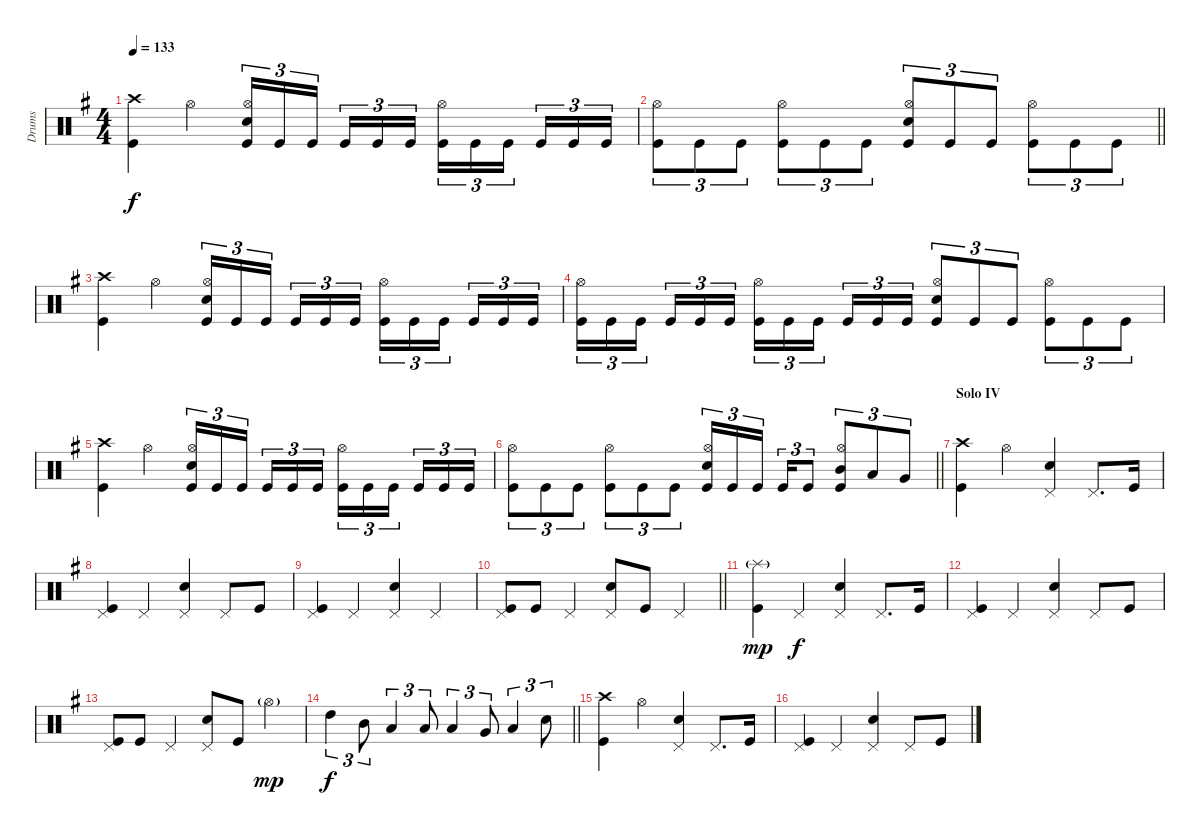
\track ("Drums" "Drums") {instrument percussion}
\staff
\articulation defaults
\ts (4 4)
\tempo 133
\clef neutral
\ks eminor
("Crash high (hit)" "Kick (hit)").4{dy f} "Hi-Hat (open)".4 ("Hi-Hat (open)" "Electric Snare (hit)" "Kick (hit)").16{tu (3 2)} "Kick (hit)".16{tu (3 2)} "Kick (hit)".16{tu (3 2) beam splitsecondary} "Kick (hit)".16{tu (3 2)} "Kick (hit)".16{tu (3 2)} "Kick (hit)".16{tu (3 2)} ("Hi-Hat (open)" "Kick (hit)").16{tu (3 2)} "Kick (hit)".16{tu (3 2)} "Kick (hit)".16{tu (3 2) beam splitsecondary} "Kick (hit)".16{tu (3 2)} "Kick (hit)".16{tu (3 2)} "Kick (hit)".16{tu (3 2)} |
\barLineRight lightlight
("Hi-Hat (open)" "Kick (hit)").8{tu (3 2)} "Kick (hit)".8{tu (3 2)} "Kick (hit)".8{tu (3 2)} ("Hi-Hat (open)" "Kick (hit)").8{tu (3 2)} "Kick (hit)".8{tu (3 2)} "Kick (hit)".8{tu (3 2)} ("Hi-Hat (open)" "Electric Snare (hit)" "Kick (hit)").8{tu (3 2)} "Kick (hit)".8{tu (3 2)} "Kick (hit)".8{tu (3 2)} ("Hi-Hat (open)" "Kick (hit)").8{tu (3 2)} "Kick (hit)".8{tu (3 2)} "Kick (hit)".8{tu (3 2)} |
("Crash high (hit)" "Kick (hit)").4 "Hi-Hat (open)".4 ("Hi-Hat (open)" "Electric Snare (hit)" "Kick (hit)").16{tu (3 2)} "Kick (hit)".16{tu (3 2)} "Kick (hit)".16{tu (3 2) beam splitsecondary} "Kick (hit)".16{tu (3 2)} "Kick (hit)".16{tu (3 2)} "Kick (hit)".16{tu (3 2)} ("Hi-Hat (open)" "Kick (hit)").16{tu (3 2)} "Kick (hit)".16{tu (3 2)} "Kick (hit)".16{tu (3 2) beam splitsecondary} "Kick (hit)".16{tu (3 2)} "Kick (hit)".16{tu (3 2)} "Kick (hit)".16{tu (3 2)} |
("Hi-Hat (open)" "Kick (hit)").16{tu (3 2)} "Kick (hit)".16{tu (3 2)} "Kick (hit)".16{tu (3 2) beam splitsecondary} "Kick (hit)".16{tu (3 2)} "Kick (hit)".16{tu (3 2)} "Kick (hit)".16{tu (3 2)} ("Hi-Hat (open)" "Kick (hit)").16{tu (3 2)} "Kick (hit)".16{tu (3 2)} "Kick (hit)".16{tu (3 2) beam splitsecondary} "Kick (hit)".16{tu (3 2)} "Kick (hit)".16{tu (3 2)} "Kick (hit)".16{tu (3 2)} ("Hi-Hat (open)" "Electric Snare (hit)" "Kick (hit)").8{tu (3 2)} "Kick (hit)".8{tu (3 2)} "Kick (hit)".8{tu (3 2)} ("Hi-Hat (open)" "Kick (hit)").8{tu (3 2)} "Kick (hit)".8{tu (3 2)} "Kick (hit)".8{tu (3 2)} |
("Crash high (hit)" "Kick (hit)").4 "Hi-Hat (open)".4 ("Hi-Hat (open)" "Electric Snare (hit)" "Kick (hit)").16{tu (3 2)} "Kick (hit)".16{tu (3 2)} "Kick (hit)".16{tu (3 2) beam splitsecondary} "Kick (hit)".16{tu (3 2)} "Kick (hit)".16{tu (3 2)} "Kick (hit)".16{tu (3 2)} ("Hi-Hat (open)" "Kick (hit)").16{tu (3 2)} "Kick (hit)".16{tu (3 2)} "Kick (hit)".16{tu (3 2) beam splitsecondary} "Kick (hit)".16{tu (3 2)} "Kick (hit)".16{tu (3 2)} "Kick (hit)".16{tu (3 2)} |
\barLineRight lightlight
("Hi-Hat (open)" "Kick (hit)").8{tu (3 2)} "Kick (hit)".8{tu (3 2)} "Kick (hit)".8{tu (3 2)} ("Hi-Hat (open)" "Kick (hit)").8{tu (3 2)} "Kick (hit)".8{tu (3 2)} "Kick (hit)".8{tu (3 2)} ("Hi-Hat (open)" "Electric Snare (hit)" "Kick (hit)").16{tu (3 2)} "Kick (hit)".16{tu (3 2)} "Kick (hit)".16{tu (3 2) beam splitsecondary} "Kick (hit)".16{tu (3 2)} "Kick (hit)".8{tu (3 2)} ("Mid Tom (hit)" "Hi-Hat (open)" "Kick (hit)").8{tu (3 2)} "Low Tom (hit)".8{tu (3 2)} "Very Low Tom (hit)".8{tu (3 2)} |
\section ("" "Solo IV")
("Crash high (hit)" "Kick (hit)").4 "Hi-Hat (open)".4 ("Pedal Hi-Hat (hit)" "Electric Snare (hit)").4 "Pedal Hi-Hat (hit)".8{d} "Kick (hit)".16 |
("Pedal Hi-Hat (hit)" "Kick (hit)").4 "Pedal Hi-Hat (hit)".4 ("Pedal Hi-Hat (hit)" "Electric Snare (hit)").4 "Pedal Hi-Hat (hit)".8 "Kick (hit)".8 |
("Pedal Hi-Hat (hit)" "Kick (hit)").4 "Pedal Hi-Hat (hit)".4 ("Pedal Hi-Hat (hit)" "Electric Snare (hit)").4 "Pedal Hi-Hat (hit)".4 |
\barLineRight lightlight
("Pedal Hi-Hat (hit)" "Kick (hit)").8 "Kick (hit)".8 "Pedal Hi-Hat (hit)".4 ("Pedal Hi-Hat (hit)" "Electric Snare (hit)").8 "Kick (hit)".8 "Pedal Hi-Hat (hit)".4 |
("Splash (hit)"{g} "Kick (hit)").4{dy mp} "Pedal Hi-Hat (hit)".4{dy f} ("Pedal Hi-Hat (hit)" "Electric Snare (hit)").4 "Pedal Hi-Hat (hit)".8{d} "Kick (hit)".16 |
("Pedal Hi-Hat (hit)" "Kick (hit)").4 "Pedal Hi-Hat (hit)".4 ("Pedal Hi-Hat (hit)" "Electric Snare (hit)").4 "Pedal Hi-Hat (hit)".8 "Kick (hit)".8 |
("Pedal Hi-Hat (hit)" "Kick (hit)").8 "Kick (hit)".8 "Pedal Hi-Hat (hit)".4 ("Pedal Hi-Hat (hit)" "Electric Snare (hit)").8 "Kick (hit)".8 "Hi-Hat (open)"{g}.4{dy mp} |
\barLineRight lightlight "High Tom (hit)".4{tu (3 2) dy f} "Mid Tom (hit)".8{tu (3 2)} "Low Tom (hit)".4{tu (3 2)} "Low Tom (hit)".8{tu (3 2)} "Low Tom (hit)".4{tu (3 2)} "Very Low Tom (hit)".8{tu (3 2)} "Low Floor Tom (hit)".4{tu (3 2)} "Electric Snare (hit)".8{tu (3 2)}
|
("Crash high (hit)" "Kick (hit)").4 "Hi-Hat (open)".4 ("Pedal Hi-Hat (hit)" "Electric Snare (hit)").4 "Pedal Hi-Hat (hit)".8{d} "Kick (hit)".16 |
("Pedal Hi-Hat (hit)" "Kick (hit)").4 "Pedal Hi-Hat (hit)".4 ("Pedal Hi-Hat (hit)" "Electric Snare (hit)").4 "Pedal Hi-Hat (hit)".8 "Kick (hit)".8
